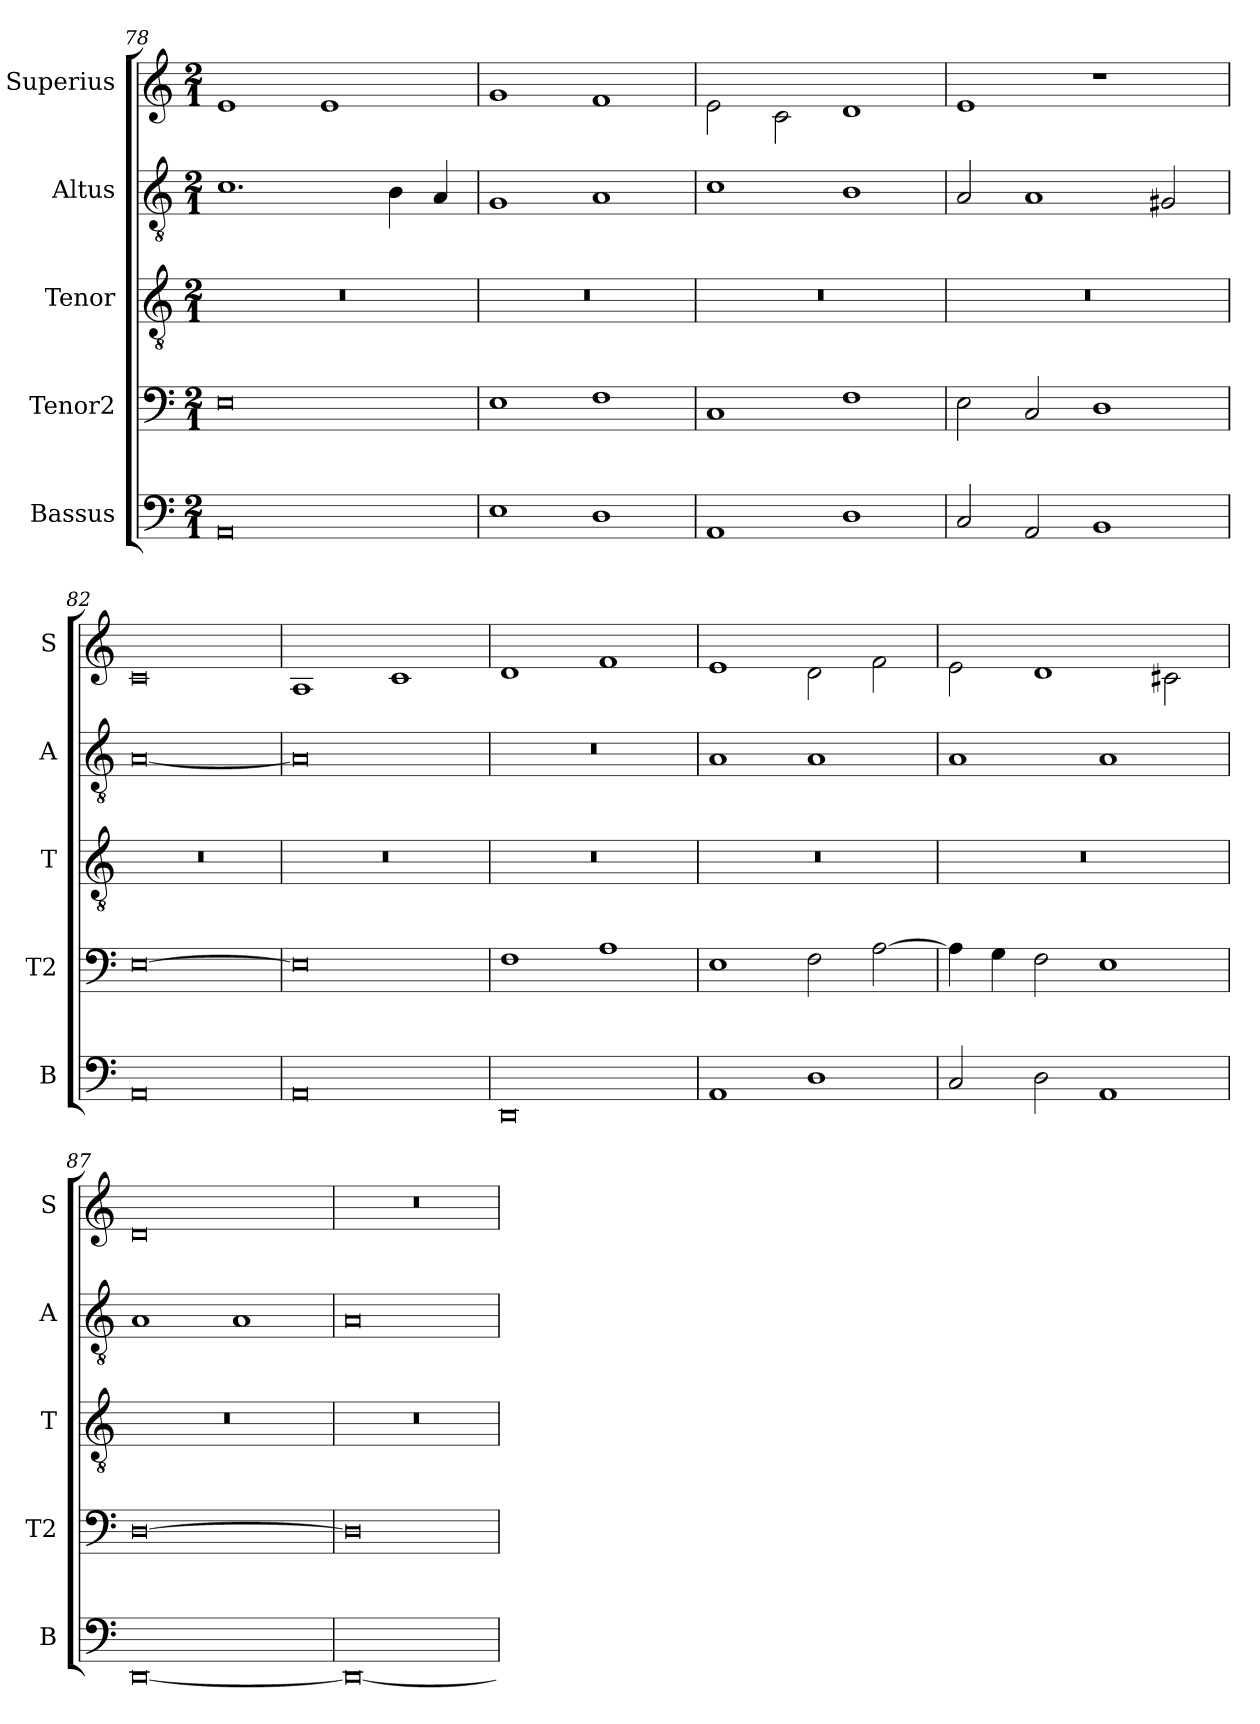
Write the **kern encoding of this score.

**kern	**kern	**kern	**kern	**kern
*part5	*part4	*part3	*part2	*part1
*staff5	*staff4	*staff3	*staff2	*staff1
*I"Bassus	*I"Tenor2	*I"Tenor	*I"Altus	*I"Superius
*I'B	*I'T2	*I'T	*I'A	*I'S
*clefF4	*clefF4	*clefGv2	*clefGv2	*clefG2
*k[]	*k[]	*k[]	*k[]	*k[]
*M2/1	*M2/1	*M2/1	*M2/1	*M2/1
=78	=78	=78	=78	=78
0AA	0E	0r	1.c	1e
.	.	.	.	1e
.	.	.	4B\	.
.	.	.	4A/	.
=79	=79	=79	=79	=79
1E	1E	0r	1G	1g
1D	1F	.	1A	1f
=80	=80	=80	=80	=80
1AA	1C	0r	1c	2e\
.	.	.	.	2c\
1D	1F	.	1B	1d
=81	=81	=81	=81	=81
2C/	2E\	0r	2A/	1e
2AA/	2C/	.	1A	.
1BB	1D	.	.	1r
.	.	.	2G#X/	.
=82	=82	=82	=82	=82
0AA	[0E	0r	[0A	0c
=83	=83	=83	=83	=83
0AA	0E]	0r	0A]	1A
.	.	.	.	1c
=84	=84	=84	=84	=84
0DD	1F	0r	0r	1d
.	1A	.	.	1f
=85	=85	=85	=85	=85
1AA	1E	0r	1A	1e
1D	2F\	.	1A	2d\
.	[2A\	.	.	2f\
=86	=86	=86	=86	=86
2C/	4A\]	0r	1A	2e\
.	4G\	.	.	.
2D\	2F\	.	.	1d
1AA	1E	.	1A	.
.	.	.	.	2c#X\
=87	=87	=87	=87	=87
[0DD	[0D	0r	1A	0d
.	.	.	1A	.
=88	=88	=88	=88	=88
0DD_	0D]	0r	0A	0r
=	=	=	=	=
*-	*-	*-	*-	*-
